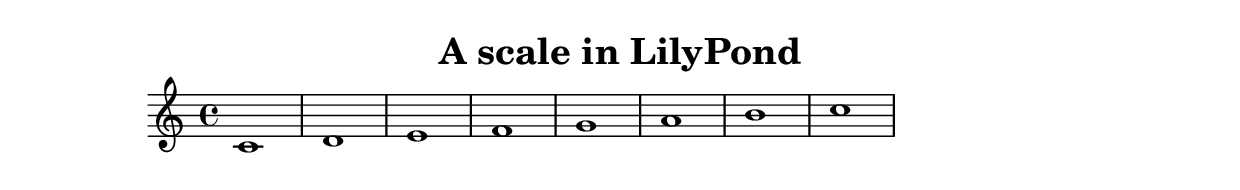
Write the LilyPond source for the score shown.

%{
Welcome to LilyPond
===================

Congratulations, LilyPond has been installed successfully.

Now to take it for the first test run.

  1. Save this file

  2. Select

       Compile > Typeset file

  from the menu.

  The file is processed, and

  3.  The PDF viewer will pop up. Click one of the noteheads.


That's it.  For more information, visit http://lilypond.org .

%}

\header{
  title = "A scale in LilyPond"
}

\relative {
  c'1 d e f g a b c
}


\version "2.24.0"  % necessary for upgrading to future LilyPond versions.
